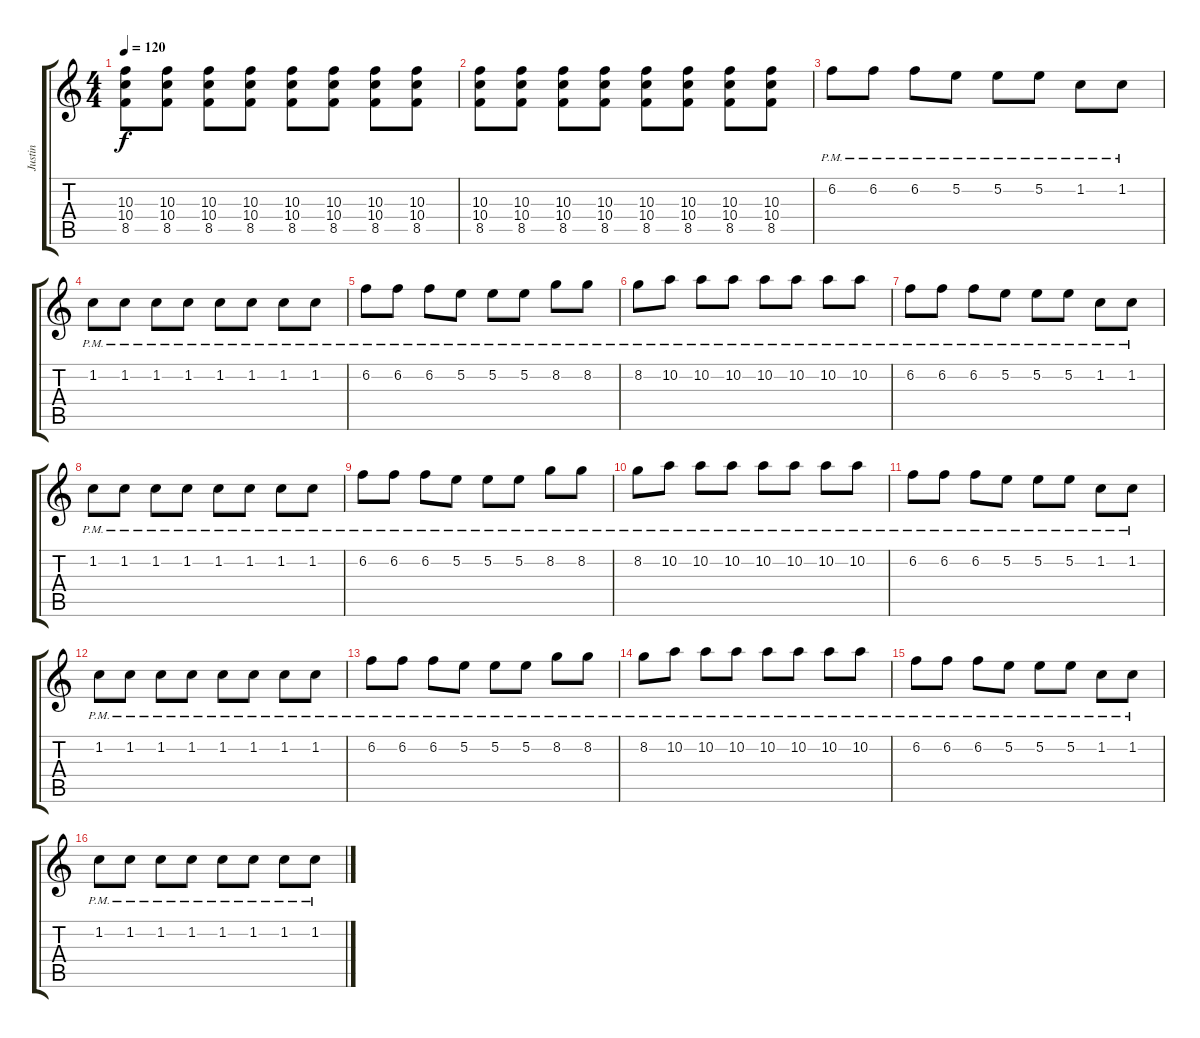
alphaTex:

\track ("Justin" "Justin") {instrument distortionguitar}
\staff {score tabs}
\tuning (E4 B3 G3 D3 A2 E2) {hide}
\ts (4 4)
\tempo 120
\clef g2
\ks c
(10.3 10.4 8.5).8{dy f} (10.3 10.4 8.5).8 (10.3 10.4 8.5).8 (10.3 10.4 8.5).8 (10.3 10.4 8.5).8 (10.3 10.4 8.5).8 (10.3 10.4 8.5).8 (10.3 10.4 8.5).8 |
(10.3 10.4 8.5).8 (10.3 10.4 8.5).8 (10.3 10.4 8.5).8 (10.3 10.4 8.5).8 (10.3 10.4 8.5).8 (10.3 10.4 8.5).8 (10.3 10.4 8.5).8 (10.3 10.4 8.5).8 |
6.2{pm}.8 6.2{pm}.8 6.2{pm}.8 5.2{pm}.8 5.2{pm}.8 5.2{pm}.8 1.2{pm}.8 1.2{pm}.8 |
1.2{pm}.8 1.2{pm}.8 1.2{pm}.8 1.2{pm}.8 1.2{pm}.8 1.2{pm}.8 1.2{pm}.8 1.2{pm}.8 |
6.2{pm}.8 6.2{pm}.8 6.2{pm}.8 5.2{pm}.8 5.2{pm}.8 5.2{pm}.8 8.2{pm}.8 8.2{pm}.8 |
8.2{pm}.8 10.2{pm}.8 10.2{pm}.8 10.2{pm}.8 10.2{pm}.8 10.2{pm}.8 10.2{pm}.8 10.2{pm}.8 |
6.2{pm}.8 6.2{pm}.8 6.2{pm}.8 5.2{pm}.8 5.2{pm}.8 5.2{pm}.8 1.2{pm}.8 1.2{pm}.8 |
1.2{pm}.8 1.2{pm}.8 1.2{pm}.8 1.2{pm}.8 1.2{pm}.8 1.2{pm}.8 1.2{pm}.8 1.2{pm}.8 |
6.2{pm}.8 6.2{pm}.8 6.2{pm}.8 5.2{pm}.8 5.2{pm}.8 5.2{pm}.8 8.2{pm}.8 8.2{pm}.8 |
8.2{pm}.8 10.2{pm}.8 10.2{pm}.8 10.2{pm}.8 10.2{pm}.8 10.2{pm}.8 10.2{pm}.8 10.2{pm}.8 |
6.2{pm}.8 6.2{pm}.8 6.2{pm}.8 5.2{pm}.8 5.2{pm}.8 5.2{pm}.8 1.2{pm}.8 1.2{pm}.8 |
1.2{pm}.8 1.2{pm}.8 1.2{pm}.8 1.2{pm}.8 1.2{pm}.8 1.2{pm}.8 1.2{pm}.8 1.2{pm}.8 |
6.2{pm}.8 6.2{pm}.8 6.2{pm}.8 5.2{pm}.8 5.2{pm}.8 5.2{pm}.8 8.2{pm}.8 8.2{pm}.8 |
8.2{pm}.8 10.2{pm}.8 10.2{pm}.8 10.2{pm}.8 10.2{pm}.8 10.2{pm}.8 10.2{pm}.8 10.2{pm}.8 |
6.2{pm}.8 6.2{pm}.8 6.2{pm}.8 5.2{pm}.8 5.2{pm}.8 5.2{pm}.8 1.2{pm}.8 1.2{pm}.8 |
1.2{pm}.8 1.2{pm}.8 1.2{pm}.8 1.2{pm}.8 1.2{pm}.8 1.2{pm}.8 1.2{pm}.8 1.2{pm}.8
